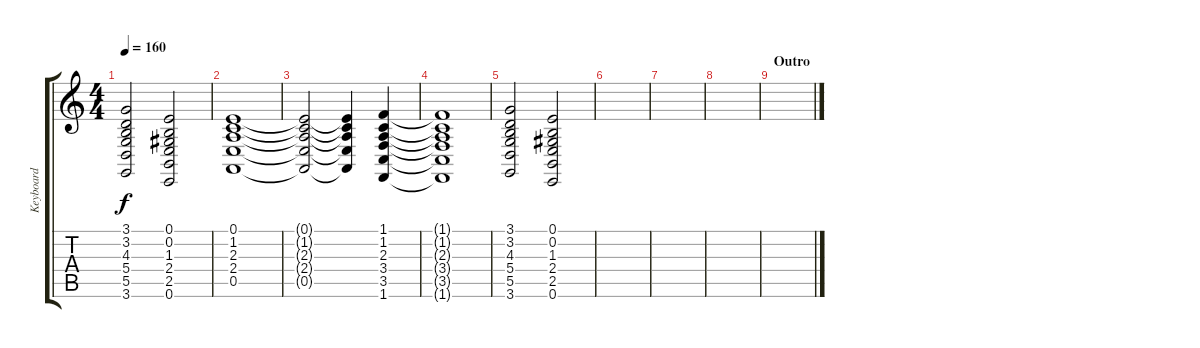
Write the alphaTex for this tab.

\track ("Keyboard" "Keyboard") {instrument choiraahs}
\staff {score tabs}
\tuning (E4 B3 G3 D3 A2 E2) {hide}
\ts (4 4)
\tempo 160
\clef g2
\ks c
(3.1 3.2 4.3 5.4 5.5 3.6).2{dy f} (0.1 0.2 1.3 2.4 2.5 0.6).2 |
(0.1 1.2 2.3 2.4 0.5).1 |
(0.1{t} 1.2{t} 2.3{t} 2.4{t} 0.5{t}).2 (0.1{t} 1.2{t} 2.3{t} 2.4{t} 0.5{t}).4 (1.1 1.2 2.3 3.4 3.5 1.6).4 |
(1.1{t} 1.2{t} 2.3{t} 3.4{t} 3.5{t} 1.6{t}).1 |
(3.1 3.2 4.3 5.4 5.5 3.6).2 (0.1 0.2 1.3 2.4 2.5 0.6).2 |
|
|
|
\section ("" "Outro")
